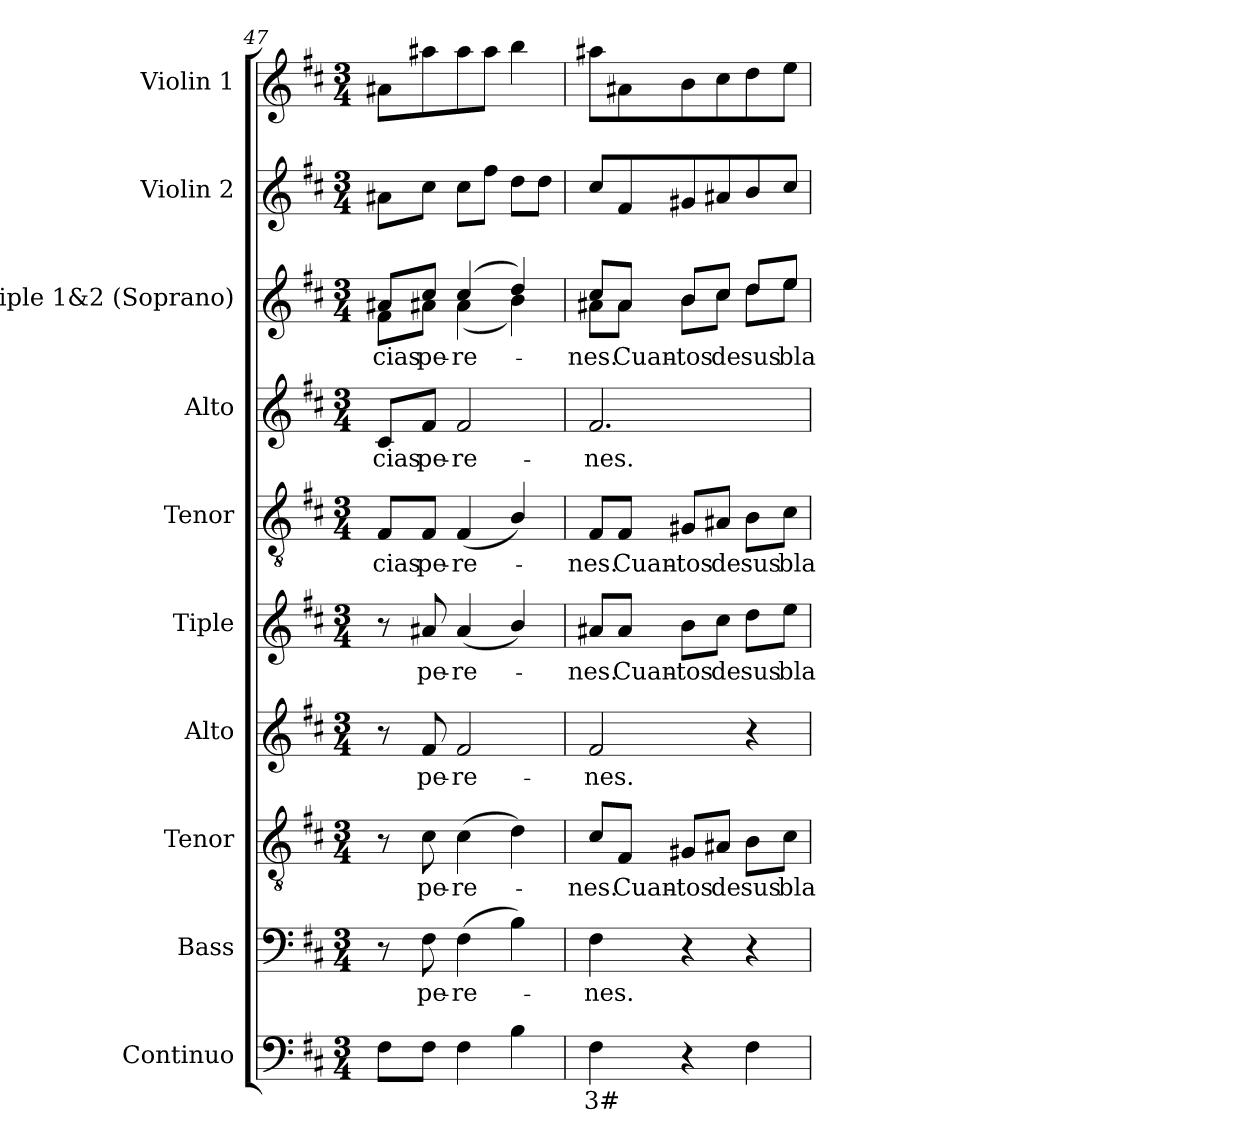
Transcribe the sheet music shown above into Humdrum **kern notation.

**kern	**text	**kern	**text	**kern	**text	**kern	**text	**kern	**text	**kern	**text	**kern	**text	**kern	**text	**kern	**kern
*part10	*part10	*part9	*part9	*part8	*part8	*part7	*part7	*part6	*part6	*part5	*part5	*part4	*part4	*part3	*part3	*part2	*part1
*staff10	*staff10	*staff9	*staff9	*staff8	*staff8	*staff7	*staff7	*staff6	*staff6	*staff5	*staff5	*staff4	*staff4	*staff3	*staff3	*staff2	*staff1
*I"Continuo	*	*I"Bass	*	*I"Tenor	*	*I"Alto	*	*I"Tiple	*	*I"Tenor	*	*I"Alto	*	*I"Tiple 1&2 (Soprano)	*	*I"Violin 2	*I"Violin 1
*I'Cont.	*	*I'B.	*	*I'T.	*	*I'A.	*	*	*	*I'T.	*	*I'A.	*	*I'S.	*	*I'Vln. 2	*I'Vln. 1
*clefF4	*	*clefF4	*	*clefGv2	*	*clefG2	*	*clefG2	*	*clefGv2	*	*clefG2	*	*clefG2	*	*clefG2	*clefG2
*	*	*	*	*ITrd7c12	*	*	*	*	*	*ITrd7c12	*	*	*	*	*	*	*
*k[f#c#]	*	*k[f#c#]	*	*k[f#c#]	*	*k[f#c#]	*	*k[f#c#]	*	*k[f#c#]	*	*k[f#c#]	*	*k[f#c#]	*	*k[f#c#]	*k[f#c#]
*D:	*	*D:	*	*D:	*	*D:	*	*D:	*	*D:	*	*D:	*	*D:	*	*D:	*D:
*M3/4	*	*M3/4	*	*M3/4	*	*M3/4	*	*M3/4	*	*M3/4	*	*M3/4	*	*M3/4	*	*M3/4	*M3/4
=47	=47	=47	=47	=47	=47	=47	=47	=47	=47	=47	=47	=47	=47	=47	=47	=47	=47
!	!	!	!	!	!	!	!	!	!	!	!LO:LY:b:color=#000000	!	!	!	!	!	!
!	!	!	!	!	!	!	!	!	!	!	!	!	!LO:LY:b:color=#000000	!	!	!	!
!	!	!	!	!	!	!	!	!	!	!	!	!	!	!	!LO:LY:b:color=#000000	!	!
*	*	*	*	*	*	*	*	*	*	*	*	*	*	*^	*	*	*
8F#i\L	.	8r	.	8r	.	8r	.	8r	.	8FF#i/L	-cias	8c#i/L	-cias	8a#Xi/L	8f#i\L	-cias	8a#Xi\L	8a#Xi\L
!	!	!	!LO:LY:b:color=#000000	!	!	!	!	!	!	!	!	!	!	!	!	!	!	!
!	!	!	!	!	!LO:LY:b:color=#000000	!	!	!	!	!	!	!	!	!	!	!	!	!
!	!	!	!	!	!	!	!LO:LY:b:color=#000000	!	!	!	!	!	!	!	!	!	!	!
!	!	!	!	!	!	!	!	!	!LO:LY:b:color=#000000	!	!	!	!	!	!	!	!	!
!	!	!	!	!	!	!	!	!	!	!	!LO:LY:b:color=#000000	!	!	!	!	!	!	!
!	!	!	!	!	!	!	!	!	!	!	!	!	!LO:LY:b:color=#000000	!	!	!	!	!
!	!	!	!	!	!	!	!	!	!	!	!	!	!	!	!	!LO:LY:b:color=#000000	!	!
8F#i\J	.	8F#i\	pe-	8C#i\	pe-	8f#i/	pe-	8a#Xi/	pe-	8FF#i/J	pe-	8f#i/J	pe-	8cc#i/J	8a#Xi\J	pe-	8cc#i\J	8aa#Xi\
!	!	!	!LO:LY:b:color=#000000	!	!	!	!	!	!	!	!	!	!	!	!	!	!	!
!	!	!	!	!	!LO:LY:b:color=#000000	!	!	!	!	!	!	!	!	!	!	!	!	!
!	!	!	!	!	!	!	!LO:LY:b:color=#000000	!	!	!	!	!	!	!	!	!	!	!
!	!	!	!	!	!	!	!	!	!LO:LY:b:color=#000000	!	!	!	!	!	!	!	!	!
!	!	!	!	!	!	!	!	!	!	!	!LO:LY:b:color=#000000	!	!	!	!	!	!	!
!	!	!	!	!	!	!	!	!	!	!	!	!	!LO:LY:b:color=#000000	!	!	!	!	!
!	!	!	!	!	!	!	!	!	!	!	!	!	!	!	!	!LO:LY:b:color=#000000	!	!
4F#i\	.	(4F#i\	-re-	(4C#i\	-re-	2f#i/	-re-	(4a#i/	-re-	(4FF#i/	-re-	2f#i/	-re-	(4cc#i/	(4a#i\	-re-	8cc#i\L	8aa#i\
.	.	.	.	.	.	.	.	.	.	.	.	.	.	.	.	.	8ff#i\J	8aa#i\J
4Bi\	.	4Bi\)	.	4Di\)	.	.	.	4bi/)	.	4BBi/)	.	.	.	4ddi/)	4bi\)	.	8ddi\L	4bbi\
.	.	.	.	.	.	.	.	.	.	.	.	.	.	.	.	.	8ddi\J	.
!!LO:PB:g=z
=48	=48	=48	=48	=48	=48	=48	=48	=48	=48	=48	=48	=48	=48	=48	=48	=48	=48	=48
!	!LO:LY:b:color=#000000	!	!	!	!	!	!	!	!	!	!	!	!	!	!	!	!	!
!	!	!	!LO:LY:b:color=#000000	!	!	!	!	!	!	!	!	!	!	!	!	!	!	!
!	!	!	!	!	!LO:LY:b:color=#000000	!	!	!	!	!	!	!	!	!	!	!	!	!
!	!	!	!	!	!	!	!LO:LY:b:color=#000000	!	!	!	!	!	!	!	!	!	!	!
!	!	!	!	!	!	!	!	!	!LO:LY:b:color=#000000	!	!	!	!	!	!	!	!	!
!	!	!	!	!	!	!	!	!	!	!	!LO:LY:b:color=#000000	!	!	!	!	!	!	!
!	!	!	!	!	!	!	!	!	!	!	!	!	!LO:LY:b:color=#000000	!	!	!	!	!
!	!	!	!	!	!	!	!	!	!	!	!	!	!	!	!	!LO:LY:b:color=#000000	!	!
4F#i\	3#	4F#i\	-nes.	8C#i/L	-nes.	2f#i/	-nes.	8a#Xi/L	-nes.	8FF#i/L	-nes.	2.f#i/	-nes.	8cc#i/L	8a#Xi\L	-nes.	8cc#i/L	8aa#Xi\L
!	!	!	!	!	!LO:LY:b:color=#000000	!	!	!	!	!	!	!	!	!	!	!	!	!
!	!	!	!	!	!	!	!	!	!LO:LY:b:color=#000000	!	!	!	!	!	!	!	!	!
!	!	!	!	!	!	!	!	!	!	!	!LO:LY:b:color=#000000	!	!	!	!	!	!	!
!	!	!	!	!	!	!	!	!	!	!	!	!	!	!	!	!LO:LY:b:color=#000000	!	!
.	.	.	.	8FF#i/J	Cuan-	.	.	8a#i/J	Cuan-	8FF#i/J	Cuan-	.	.	8a#i/J	8a#i\J	Cuan-	8f#i/	8a#Xi\
!	!	!	!	!	!LO:LY:b:color=#000000	!	!	!	!	!	!	!	!	!	!	!	!	!
!	!	!	!	!	!	!	!	!	!LO:LY:b:color=#000000	!	!	!	!	!	!	!	!	!
!	!	!	!	!	!	!	!	!	!	!	!LO:LY:b:color=#000000	!	!	!	!	!	!	!
!	!	!	!	!	!	!	!	!	!	!	!	!	!	!	!	!LO:LY:b:color=#000000	!	!
4r	.	4r	.	8GG#Xi/L	-tos	.	.	8bi\L	-tos	8GG#Xi/L	-tos	.	.	8bi/L	8bi\L	-tos	8g#Xi/	8bi\
!	!	!	!	!	!LO:LY:b:color=#000000	!	!	!	!	!	!	!	!	!	!	!	!	!
!	!	!	!	!	!	!	!	!	!LO:LY:b:color=#000000	!	!	!	!	!	!	!	!	!
!	!	!	!	!	!	!	!	!	!	!	!LO:LY:b:color=#000000	!	!	!	!	!	!	!
!	!	!	!	!	!	!	!	!	!	!	!	!	!	!	!	!LO:LY:b:color=#000000	!	!
.	.	.	.	8AA#Xi/J	de	.	.	8cc#i\J	de	8AA#Xi/J	de	.	.	8cc#i/J	8cc#i\J	de	8a#Xi/	8cc#i\
!	!	!	!	!	!LO:LY:b:color=#000000	!	!	!	!	!	!	!	!	!	!	!	!	!
!	!	!	!	!	!	!	!	!	!LO:LY:b:color=#000000	!	!	!	!	!	!	!	!	!
!	!	!	!	!	!	!	!	!	!	!	!LO:LY:b:color=#000000	!	!	!	!	!	!	!
!	!	!	!	!	!	!	!	!	!	!	!	!	!	!	!	!LO:LY:b:color=#000000	!	!
4F#i\	.	4r	.	8BBi\L	sus	4r	.	8ddi\L	sus	8BBi\L	sus	.	.	8ddi/L	8ddi\L	sus	8bi/	8ddi\
!	!	!	!	!	!LO:LY:b:color=#000000	!	!	!	!	!	!	!	!	!	!	!	!	!
!	!	!	!	!	!	!	!	!	!LO:LY:b:color=#000000	!	!	!	!	!	!	!	!	!
!	!	!	!	!	!	!	!	!	!	!	!LO:LY:b:color=#000000	!	!	!	!	!	!	!
!	!	!	!	!	!	!	!	!	!	!	!	!	!	!	!	!LO:LY:b:color=#000000	!	!
.	.	.	.	8C#i\J	bla-	.	.	8eei\J	bla-	8C#i\J	bla-	.	.	8eei/J	8eei\J	bla-	8cc#i/J	8eei\J
*	*	*	*	*	*	*	*	*	*	*	*	*	*	*v	*v	*	*	*
=	=	=	=	=	=	=	=	=	=	=	=	=	=	=	=	=	=
*-	*-	*-	*-	*-	*-	*-	*-	*-	*-	*-	*-	*-	*-	*-	*-	*-	*-
